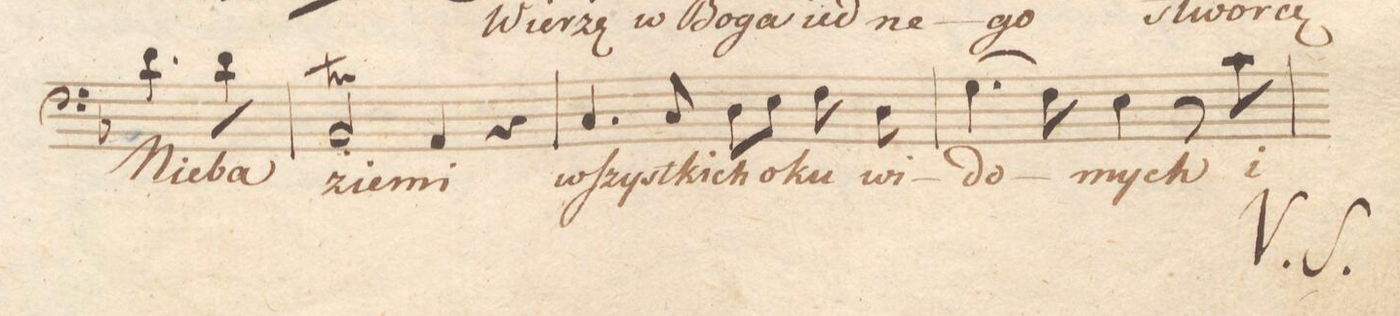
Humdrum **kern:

**kern	**text	**dynam
*I"Baʃso	*	*
*clefF4	*	*
*k[b-]	*	*
*met(c)	*	*
*M4/4	*	*
4.d\	Nie-	.
8d\	-ba	.
=4	=4	=4
2BB-T/	zie-	.
4AA/	-mi	.
4r	.	.
=5	=5	=5
4.C/	wʃzyst-	.
8C/	-kich	.
8D\L	o-	.
8E\J	.	.
8F\	-ku	.
8D\	wi-	.
=6	=6	=6
(4.G\	-do-	.
8F\)	.	.
4E\	-mych	.
8r	.	.
8c\	i	.
=7	=7	=7
*-	*-	*-
